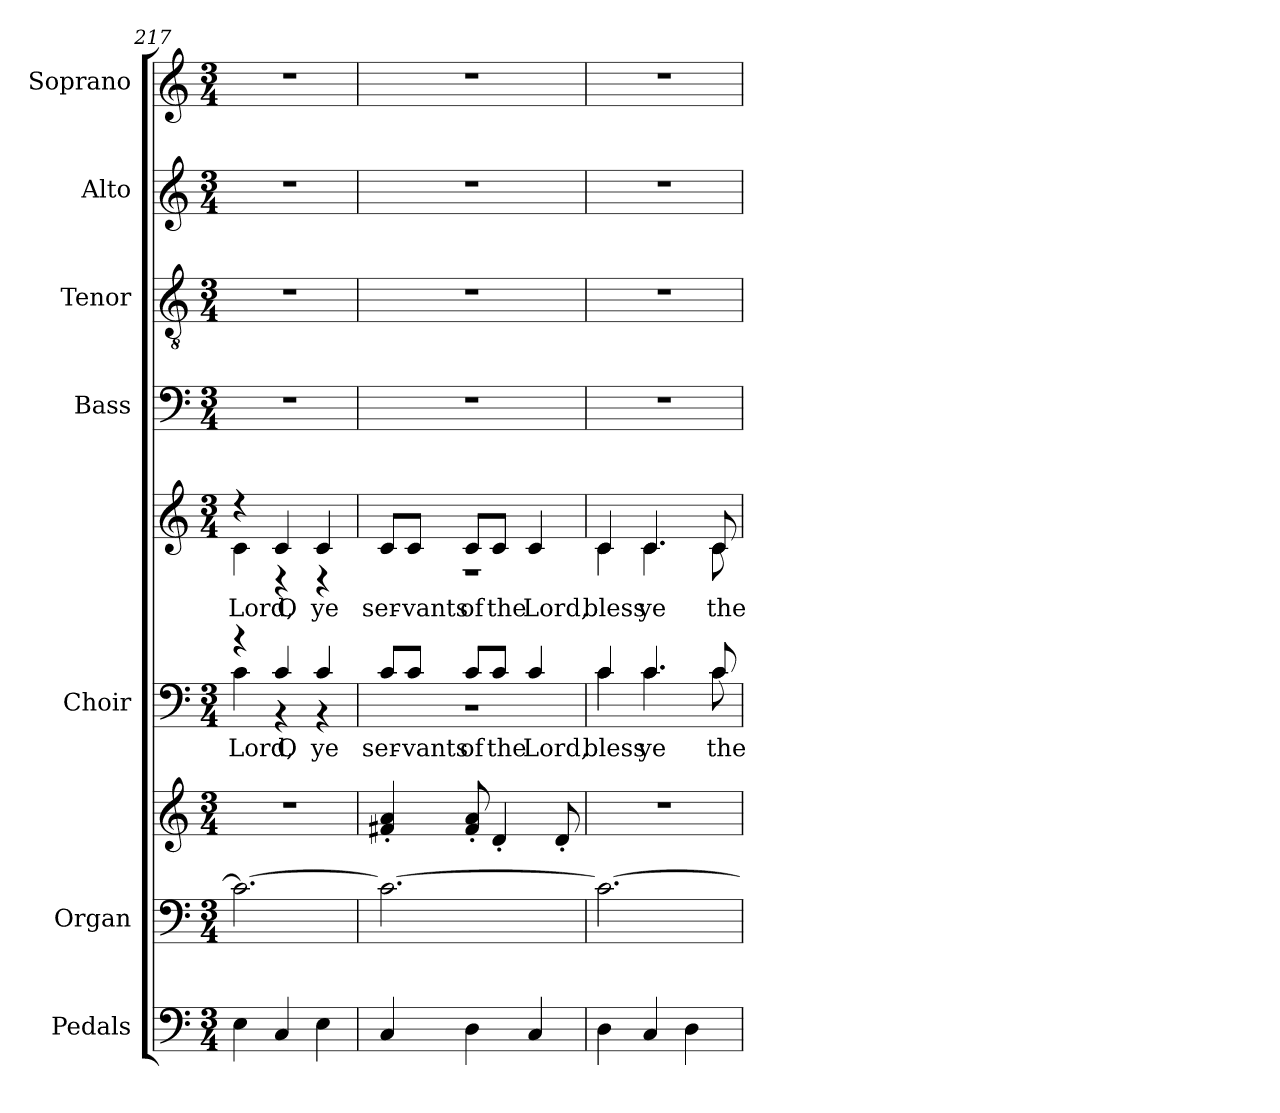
**kern	**kern	**kern	**kern	**text	**kern	**text	**kern	**kern	**kern	**kern
*part7	*part6	*part6	*part5	*part5	*part5	*part5	*part4	*part3	*part2	*part1
*staff9	*staff8	*staff7	*staff6	*staff6	*staff5	*staff5	*staff4	*staff3	*staff2	*staff1
*I"Pedals	*I"Organ	*	*I"Choir	*	*	*	*I"Bass	*I"Tenor	*I"Alto	*I"Soprano
*I'Ped.	*I'Org.	*	*I'Choir	*	*	*	*I'B.	*I'T.	*I'A.	*I'S.
*clefF4	*clefF4	*clefG2	*clefF4	*	*clefG2	*	*clefF4	*clefGv2	*clefG2	*clefG2
*	*	*	*	*	*	*	*	*ITrd7c12	*	*
*k[]	*k[]	*k[]	*k[]	*	*k[]	*	*k[]	*k[]	*k[]	*k[]
*C:	*C:	*C:	*C:	*	*C:	*	*C:	*C:	*C:	*C:
*M3/4	*M3/4	*M3/4	*M3/4	*	*M3/4	*	*M3/4	*M3/4	*M3/4	*M3/4
=217	=217	=217	=217	=217	=217	=217	=217	=217	=217	=217
!	!	!LO:N:vis=1	!	!	!	!	!	!	!	!
*	*	*	*^	*	*	*	*	*	*	*
!	!	!	!	!	!LO:LY:b:color=#000000	!	!	!	!	!	!
*	*	*	*	*	*	*^	*	*	*	*	*
!	!	!	!	!	!	!	!	!LO:LY:b:color=#000000	!LO:N:vis=1	!LO:N:vis=1	!LO:N:vis=1	!LO:N:vis=1
4Ei\	2.ci\_>	2.r	4r	4ci\	Lord,	4r	4ci\	Lord,	2.r	2.r	2.r	2.r
!	!	!	!	!	!LO:LY:a:color=#000000	!	!	!	!	!	!	!
!	!	!	!	!	!	!	!	!LO:LY:a:color=#000000	!	!	!	!
4Ci/	.	.	4ci/	4r	O	4ci/	4r	O	.	.	.	.
!	!	!	!	!	!LO:LY:a:color=#000000	!	!	!	!	!	!	!
!	!	!	!	!	!	!	!	!LO:LY:a:color=#000000	!	!	!	!
4Ei\	.	.	4ci/	4r	ye	4ci/	4r	ye	.	.	.	.
=218	=218	=218	=218	=218	=218	=218	=218	=218	=218	=218	=218	=218
!	!	!	!	!LO:N:vis=1	!LO:LY:a:color=#000000	!	!	!	!	!	!	!
!	!	!	!	!	!	!	!LO:N:vis=1	!LO:LY:a:color=#000000	!LO:N:vis=1	!LO:N:vis=1	!LO:N:vis=1	!LO:N:vis=1
4Ci/	2.ci\_>	4f#Xi/' 4ai'	8ci/L	2.r	ser-	8ci/L	2.r	ser-	2.r	2.r	2.r	2.r
!	!	!	!	!	!LO:LY:a:color=#000000	!	!	!	!	!	!	!
!	!	!	!	!	!	!	!	!LO:LY:a:color=#000000	!	!	!	!
.	.	.	8ci/J	.	-vants	8ci/J	.	-vants	.	.	.	.
!	!	!	!	!	!LO:LY:a:color=#000000	!	!	!	!	!	!	!
!	!	!	!	!	!	!	!	!LO:LY:a:color=#000000	!	!	!	!
4Di\	.	8f#i/' 8ai'	8ci/L	.	of	8ci/L	.	of	.	.	.	.
!	!	!	!	!	!LO:LY:a:color=#000000	!	!	!	!	!	!	!
!	!	!	!	!	!	!	!	!LO:LY:a:color=#000000	!	!	!	!
.	.	4d'i/	8ci/J	.	the	8ci/J	.	the	.	.	.	.
!	!	!	!	!	!LO:LY:a:color=#000000	!	!	!	!	!	!	!
!	!	!	!	!	!	!	!	!LO:LY:a:color=#000000	!	!	!	!
4Ci/	.	.	4ci/	.	Lord,	4ci/	.	Lord,	.	.	.	.
.	.	8d'i/	.	.	.	.	.	.	.	.	.	.
=219	=219	=219	=219	=219	=219	=219	=219	=219	=219	=219	=219	=219
!	!	!LO:N:vis=1	!	!	!	!	!	!	!	!	!	!
!	!	!	!	!	!LO:LY:a:color=#000000	!	!	!	!	!	!	!
!	!	!	!	!	!LO:LY:b:color=#000000	!	!	!	!	!	!	!
!	!	!	!	!	!	!	!	!LO:LY:a:color=#000000	!	!	!	!
!	!	!	!	!	!	!	!	!LO:LY:b:color=#000000	!LO:N:vis=1	!LO:N:vis=1	!LO:N:vis=1	!LO:N:vis=1
4Di\	2.ci\_>	2.r	4ci/	4ci\	bless	4ci/	4ci\	bless	2.r	2.r	2.r	2.r
!	!	!	!	!	!LO:LY:a:color=#000000	!	!	!	!	!	!	!
!	!	!	!	!	!LO:LY:b:color=#000000	!	!	!	!	!	!	!
!	!	!	!	!	!	!	!	!LO:LY:a:color=#000000	!	!	!	!
!	!	!	!	!	!	!	!	!LO:LY:b:color=#000000	!	!	!	!
4Ci/	.	.	4.ci/	4.ci\	ye	4.ci/	4.ci\	ye	.	.	.	.
4Di\	.	.	.	.	.	.	.	.	.	.	.	.
!	!	!	!	!	!LO:LY:a:color=#000000	!	!	!	!	!	!	!
!	!	!	!	!	!LO:LY:b:color=#000000	!	!	!	!	!	!	!
!	!	!	!	!	!	!	!	!LO:LY:a:color=#000000	!	!	!	!
!	!	!	!	!	!	!	!	!LO:LY:b:color=#000000	!	!	!	!
.	.	.	8ci/	8ci\	the	8ci/	8ci\	the	.	.	.	.
*	*	*	*v	*v	*	*	*	*	*	*	*	*
*	*	*	*	*	*v	*v	*	*	*	*	*
=	=	=	=	=	=	=	=	=	=	=
*-	*-	*-	*-	*-	*-	*-	*-	*-	*-	*-
